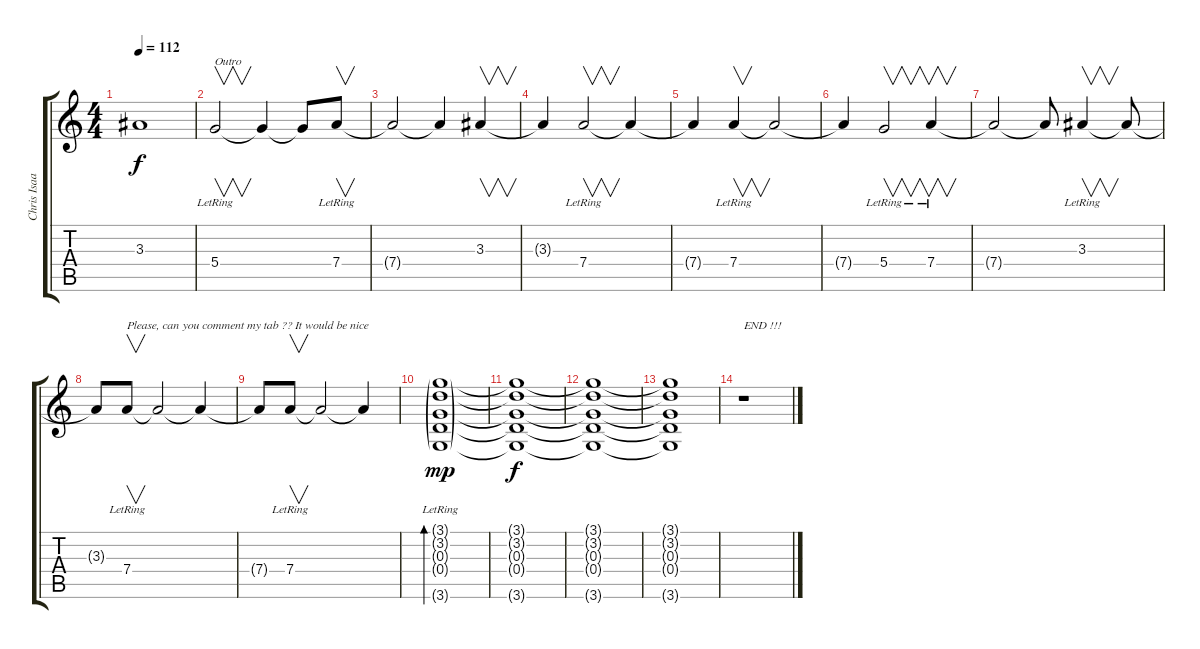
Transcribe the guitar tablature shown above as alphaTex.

\track ("Chris Isaak ( clean 5 )" "Chris Isaa") {instrument electricguitarjazz}
\staff {score tabs}
\tuning (E4 B3 G3 D3 A2 E2) {hide}
\ts (4 4)
\tempo 112
\clef g2
\ks c
3.3{t}.1{dy f} |
5.4{lr}.2{v txt "Outro"} 5.4{t}.4 5.4{t}.8 7.4{lr}.8{v} |
7.4{t}.2 7.4{t}.4 3.3.4{v} |
3.3{t}.4 7.4{lr}.2{v} 7.4{t}.4 |
7.4{t}.4 7.4{lr}.4{v} 7.4{t}.2 |
7.4{t}.4 5.4{lr}.2{v} 7.4{lr}.4{v} |
7.4{t}.2 7.4{t}.8 3.3{lr}.4{v} 3.3{t}.8 |
3.3{t}.8 7.4{lr}.8{v txt "Please, can you comment my tab ?? It would be nice"} 7.4{t}.2 7.4{t}.4 |
7.4{t}.8 7.4{lr}.8{v} 7.4{t}.2 7.4{t}.4 |
(3.1{g lr} 3.2{g lr} 0.3{g lr} 0.4{g lr} 3.6{g lr}).1{bd 480 dy mp} |
(3.1{t} 3.2{t} 0.3{t} 0.4{t} 3.6{t}).1{dy f} |
(3.1{t} 3.2{t} 0.3{t} 0.4{t} 3.6{t}).1 |
(3.1{t} 3.2{t} 0.3{t} 0.4{t} 3.6{t}).1 |
r.1{txt "END !!!"}
